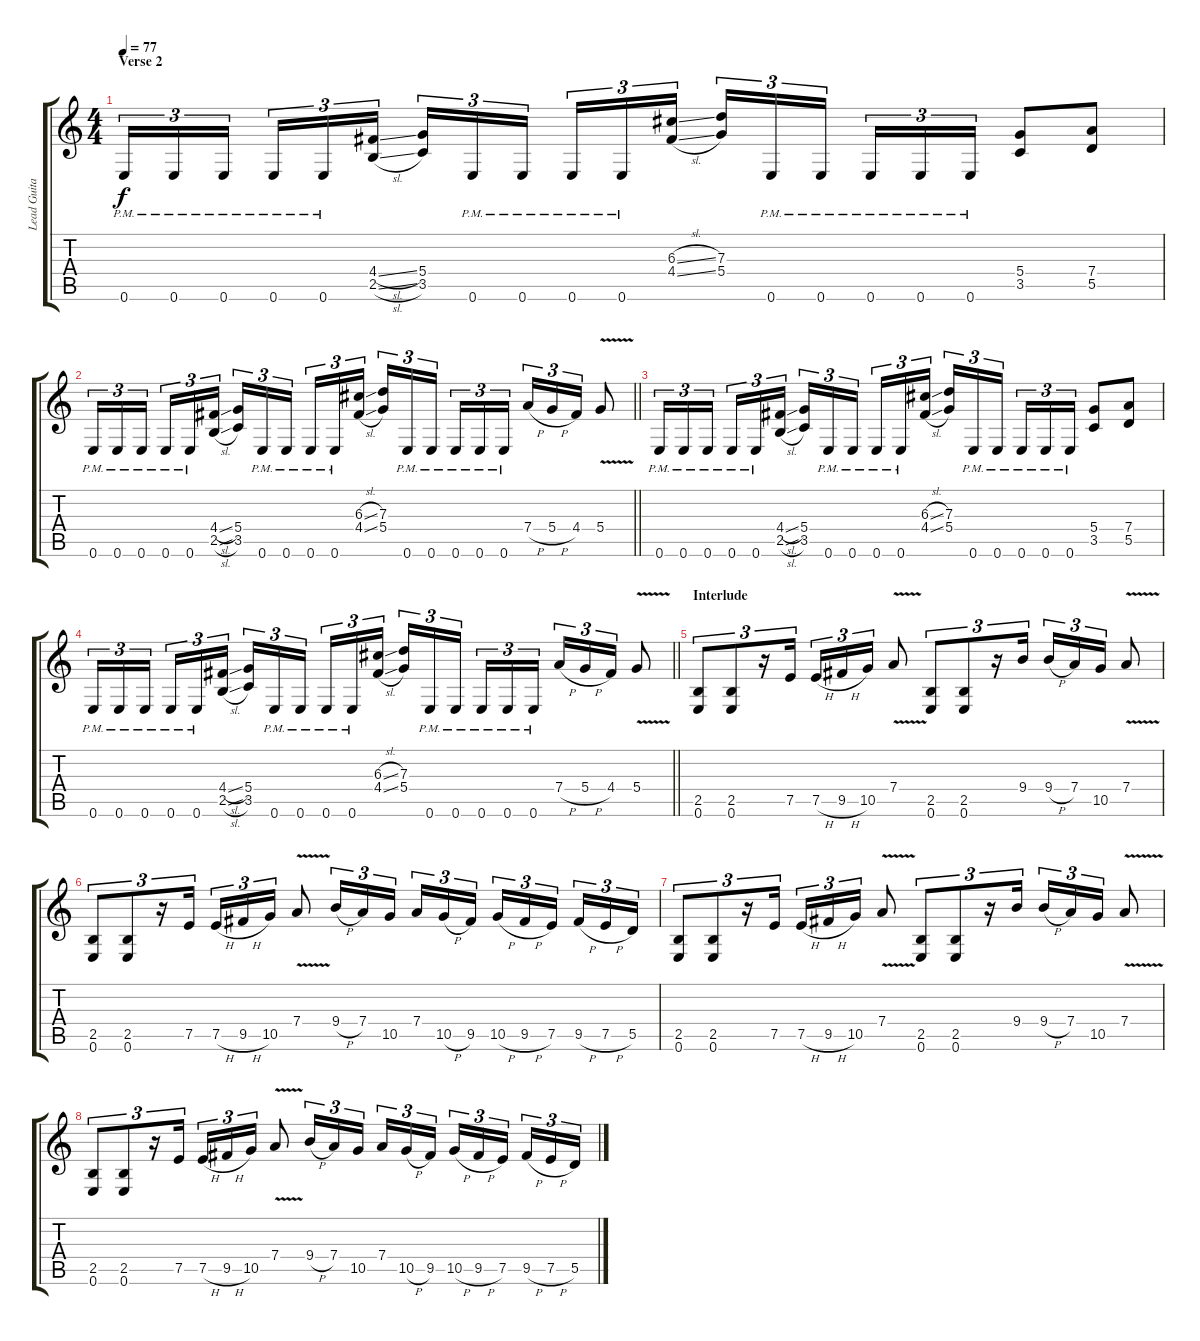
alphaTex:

\track ("Lead Guitar" "Lead Guita") {instrument distortionguitar}
\staff {score tabs}
\tuning (E4 B3 G3 D3 A2 E2) {hide}
\ts (4 4)
\section ("" "Verse 2")
\tempo 77
\clef g2
\ks c
0.6{pm}.16{tu (3 2) dy f} 0.6{pm}.16{tu (3 2)} 0.6{pm}.16{tu (3 2) beam splitsecondary} 0.6{pm}.16{tu (3 2)} 0.6{pm}.16{tu (3 2)} (4.4{sl} 2.5{sl}).16{tu (3 2)} (5.4 3.5).16{tu (3 2)} 0.6{pm}.16{tu (3 2)} 0.6{pm}.16{tu (3 2) beam splitsecondary} 0.6{pm}.16{tu (3 2)} 0.6{pm}.16{tu (3 2)} (6.3{sl} 4.4{sl}).16{tu (3 2)} (7.3 5.4).16{tu (3 2)} 0.6{pm}.16{tu (3 2)} 0.6{pm}.16{tu (3 2) beam splitsecondary} 0.6{pm}.16{tu (3 2)} 0.6{pm}.16{tu (3 2)} 0.6{pm}.16{tu (3 2)} (5.4 3.5).8 (7.4 5.5).8 |
\barLineRight lightlight
0.6{pm}.16{tu (3 2)} 0.6{pm}.16{tu (3 2)} 0.6{pm}.16{tu (3 2) beam splitsecondary} 0.6{pm}.16{tu (3 2)} 0.6{pm}.16{tu (3 2)} (4.4{sl} 2.5{sl}).16{tu (3 2)} (5.4 3.5).16{tu (3 2)} 0.6{pm}.16{tu (3 2)} 0.6{pm}.16{tu (3 2) beam splitsecondary} 0.6{pm}.16{tu (3 2)} 0.6{pm}.16{tu (3 2)} (6.3{sl} 4.4{sl}).16{tu (3 2)} (7.3 5.4).16{tu (3 2)} 0.6{pm}.16{tu (3 2)} 0.6{pm}.16{tu (3 2) beam splitsecondary} 0.6{pm}.16{tu (3 2)} 0.6{pm}.16{tu (3 2)} 0.6{pm}.16{tu (3 2)} 7.4{h}.16{tu (3 2)} 5.4{h}.16{tu (3 2)} 4.4.16{tu (3 2)} 5.4{v}.8 |
0.6{pm}.16{tu (3 2)} 0.6{pm}.16{tu (3 2)} 0.6{pm}.16{tu (3 2) beam splitsecondary} 0.6{pm}.16{tu (3 2)} 0.6{pm}.16{tu (3 2)} (4.4{sl} 2.5{sl}).16{tu (3 2)} (5.4 3.5).16{tu (3 2)} 0.6{pm}.16{tu (3 2)} 0.6{pm}.16{tu (3 2) beam splitsecondary} 0.6{pm}.16{tu (3 2)} 0.6{pm}.16{tu (3 2)} (6.3{sl} 4.4{sl}).16{tu (3 2)} (7.3 5.4).16{tu (3 2)} 0.6{pm}.16{tu (3 2)} 0.6{pm}.16{tu (3 2) beam splitsecondary} 0.6{pm}.16{tu (3 2)} 0.6{pm}.16{tu (3 2)} 0.6{pm}.16{tu (3 2)} (5.4 3.5).8 (7.4 5.5).8 |
\barLineRight lightlight
0.6{pm}.16{tu (3 2)} 0.6{pm}.16{tu (3 2)} 0.6{pm}.16{tu (3 2) beam splitsecondary} 0.6{pm}.16{tu (3 2)} 0.6{pm}.16{tu (3 2)} (4.4{sl} 2.5{sl}).16{tu (3 2)} (5.4 3.5).16{tu (3 2)} 0.6{pm}.16{tu (3 2)} 0.6{pm}.16{tu (3 2) beam splitsecondary} 0.6{pm}.16{tu (3 2)} 0.6{pm}.16{tu (3 2)} (6.3{sl} 4.4{sl}).16{tu (3 2)} (7.3 5.4).16{tu (3 2)} 0.6{pm}.16{tu (3 2)} 0.6{pm}.16{tu (3 2) beam splitsecondary} 0.6{pm}.16{tu (3 2)} 0.6{pm}.16{tu (3 2)} 0.6{pm}.16{tu (3 2)} 7.4{h}.16{tu (3 2)} 5.4{h}.16{tu (3 2)} 4.4.16{tu (3 2)} 5.4{v}.8 |
\section ("" "Interlude")
(2.5 0.6).8{tu (3 2)} (2.5 0.6).8{tu (3 2)} r.16{tu (3 2)} 7.5.16{tu (3 2)} 7.5{h}.16{tu (3 2)} 9.5{h}.16{tu (3 2)} 10.5.16{tu (3 2)} 7.4{v}.8 (2.5 0.6).8{tu (3 2)} (2.5 0.6).8{tu (3 2)} r.16{tu (3 2)} 9.4.16{tu (3 2)} 9.4{h}.16{tu (3 2)} 7.4.16{tu (3 2)} 10.5.16{tu (3 2)} 7.4{v}.8 |
(2.5 0.6).8{tu (3 2)} (2.5 0.6).8{tu (3 2)} r.16{tu (3 2)} 7.5.16{tu (3 2)} 7.5{h}.16{tu (3 2)} 9.5{h}.16{tu (3 2)} 10.5.16{tu (3 2)} 7.4{v}.8 9.4{h}.16{tu (3 2)} 7.4.16{tu (3 2)} 10.5.16{tu (3 2) beam splitsecondary} 7.4.16{tu (3 2)} 10.5{h}.16{tu (3 2)} 9.5.16{tu (3 2)} 10.5{h}.16{tu (3 2)} 9.5{h}.16{tu (3 2)} 7.5.16{tu (3 2) beam splitsecondary} 9.5{h}.16{tu (3 2)} 7.5{h}.16{tu (3 2)} 5.5.16{tu (3 2)} |
(2.5 0.6).8{tu (3 2)} (2.5 0.6).8{tu (3 2)} r.16{tu (3 2)} 7.5.16{tu (3 2)} 7.5{h}.16{tu (3 2)} 9.5{h}.16{tu (3 2)} 10.5.16{tu (3 2)} 7.4{v}.8 (2.5 0.6).8{tu (3 2)} (2.5 0.6).8{tu (3 2)} r.16{tu (3 2)} 9.4.16{tu (3 2)} 9.4{h}.16{tu (3 2)} 7.4.16{tu (3 2)} 10.5.16{tu (3 2)} 7.4{v}.8 |
(2.5 0.6).8{tu (3 2)} (2.5 0.6).8{tu (3 2)} r.16{tu (3 2)} 7.5.16{tu (3 2)} 7.5{h}.16{tu (3 2)} 9.5{h}.16{tu (3 2)} 10.5.16{tu (3 2)} 7.4{v}.8 9.4{h}.16{tu (3 2)} 7.4.16{tu (3 2)} 10.5.16{tu (3 2) beam splitsecondary} 7.4.16{tu (3 2)} 10.5{h}.16{tu (3 2)} 9.5.16{tu (3 2)} 10.5{h}.16{tu (3 2)} 9.5{h}.16{tu (3 2)} 7.5.16{tu (3 2) beam splitsecondary} 9.5{h}.16{tu (3 2)} 7.5{h}.16{tu (3 2)} 5.5.16{tu (3 2)}
